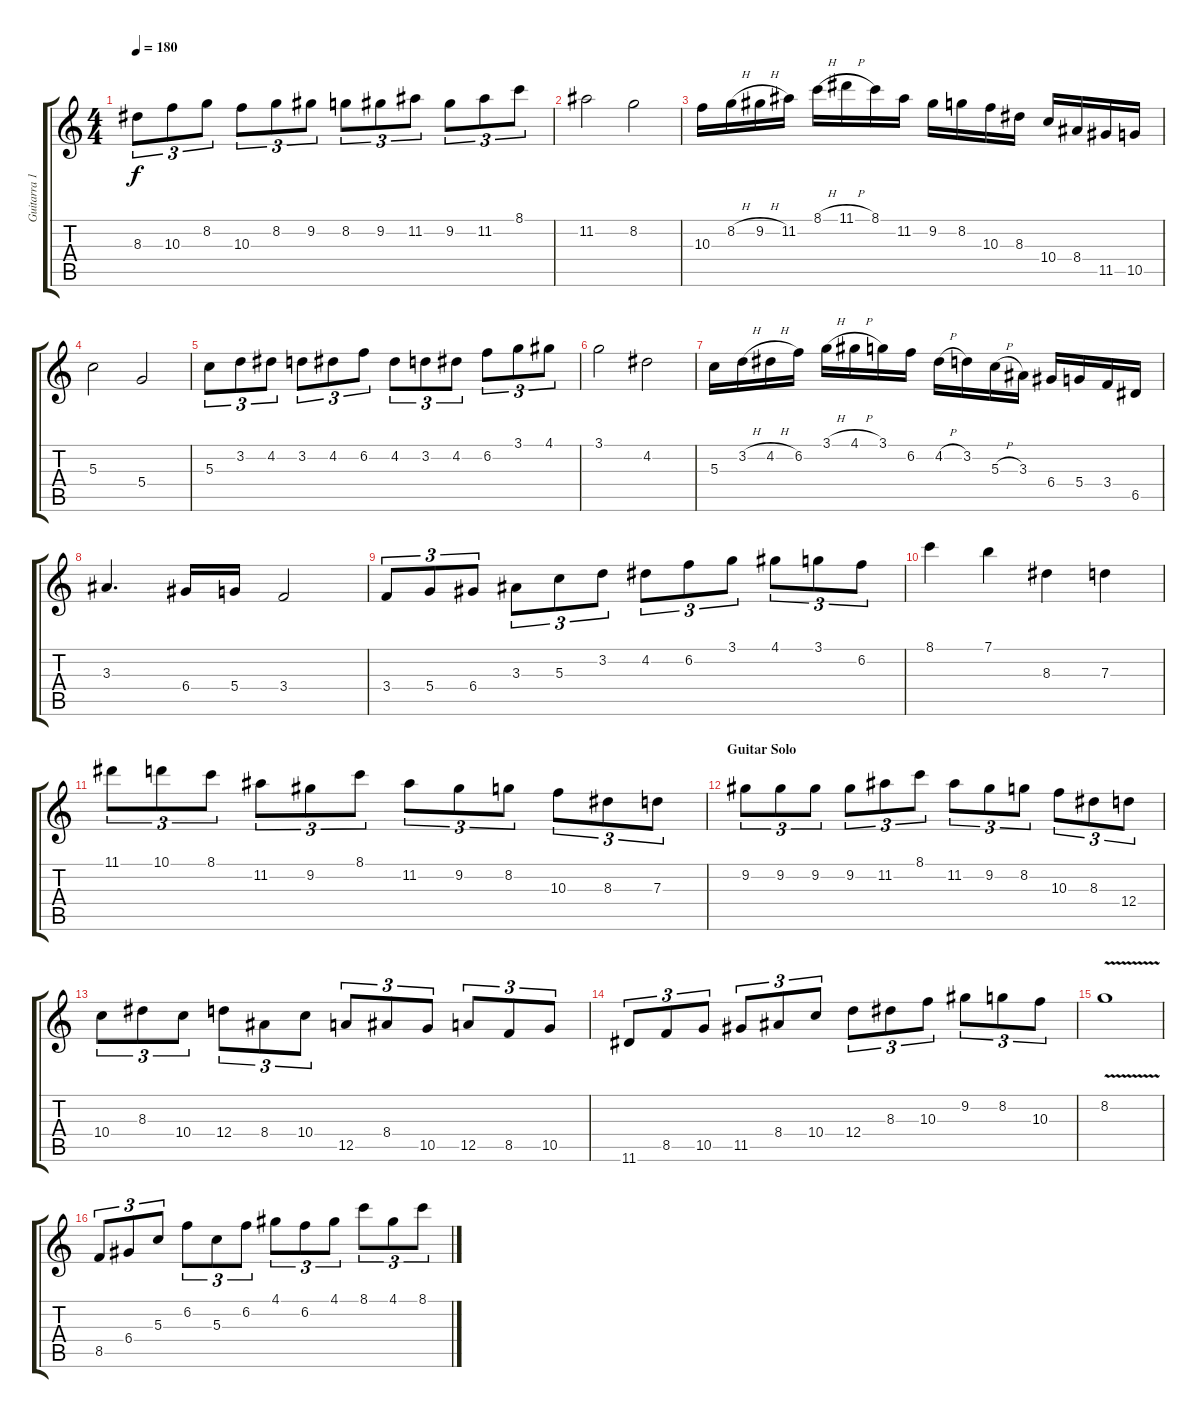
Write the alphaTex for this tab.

\track ("Guitarra 1 (Lider 1)" "Guitarra 1") {instrument overdrivenguitar}
\staff {score tabs}
\tuning (E4 B3 G3 D3 A2 E2) {hide}
\ts (4 4)
\tempo 180
\clef g2
\ks c
8.3.8{tu (3 2) dy f} 10.3.8{tu (3 2)} 8.2.8{tu (3 2)} 10.3.8{tu (3 2)} 8.2.8{tu (3 2)} 9.2.8{tu (3 2)} 8.2.8{tu (3 2)} 9.2.8{tu (3 2)} 11.2.8{tu (3 2)} 9.2.8{tu (3 2)} 11.2.8{tu (3 2)} 8.1.8{tu (3 2)} |
11.2.2 8.2.2 |
10.3.16 8.2{h}.16 9.2{h}.16 11.2.16 8.1{h}.16 11.1{h}.16 8.1.16 11.2.16 9.2.16 8.2.16 10.3.16 8.3.16 10.4.16 8.4.16 11.5.16 10.5.16 |
5.3.2 5.4.2 |
5.3.8{tu (3 2)} 3.2.8{tu (3 2)} 4.2.8{tu (3 2)} 3.2.8{tu (3 2)} 4.2.8{tu (3 2)} 6.2.8{tu (3 2)} 4.2.8{tu (3 2)} 3.2.8{tu (3 2)} 4.2.8{tu (3 2)} 6.2.8{tu (3 2)} 3.1.8{tu (3 2)} 4.1.8{tu (3 2)} |
3.1.2 4.2.2 |
5.3.16 3.2{h}.16 4.2{h}.16 6.2.16 3.1{h}.16 4.1{h}.16 3.1.16 6.2.16 4.2{h}.16 3.2.16 5.3{h}.16 3.3.16 6.4.16 5.4.16 3.4.16 6.5.16 |
3.3.4{d} 6.4.16 5.4.16 3.4.2 |
3.4.8{tu (3 2)} 5.4.8{tu (3 2)} 6.4.8{tu (3 2)} 3.3.8{tu (3 2)} 5.3.8{tu (3 2)} 3.2.8{tu (3 2)} 4.2.8{tu (3 2)} 6.2.8{tu (3 2)} 3.1.8{tu (3 2)} 4.1.8{tu (3 2)} 3.1.8{tu (3 2)} 6.2.8{tu (3 2)} |
8.1.4 7.1.4 8.3.4 7.3.4 |
11.1.8{tu (3 2)} 10.1.8{tu (3 2)} 8.1.8{tu (3 2)} 11.2.8{tu (3 2)} 9.2.8{tu (3 2)} 8.1.8{tu (3 2)} 11.2.8{tu (3 2)} 9.2.8{tu (3 2)} 8.2.8{tu (3 2)} 10.3.8{tu (3 2)} 8.3.8{tu (3 2)} 7.3.8{tu (3 2)} |
\section ("" "Guitar Solo")
9.2.8{tu (3 2) instrument distortionguitar} 9.2.8{tu (3 2)} 9.2.8{tu (3 2)} 9.2.8{tu (3 2)} 11.2.8{tu (3 2)} 8.1.8{tu (3 2)} 11.2.8{tu (3 2)} 9.2.8{tu (3 2)} 8.2.8{tu (3 2)} 10.3.8{tu (3 2)} 8.3.8{tu (3 2)} 12.4.8{tu (3 2)} |
10.4.8{tu (3 2)} 8.3.8{tu (3 2)} 10.4.8{tu (3 2)} 12.4.8{tu (3 2)} 8.4.8{tu (3 2)} 10.4.8{tu (3 2)} 12.5.8{tu (3 2)} 8.4.8{tu (3 2)} 10.5.8{tu (3 2)} 12.5.8{tu (3 2)} 8.5.8{tu (3 2)} 10.5.8{tu (3 2)} |
11.6.8{tu (3 2)} 8.5.8{tu (3 2)} 10.5.8{tu (3 2)} 11.5.8{tu (3 2)} 8.4.8{tu (3 2)} 10.4.8{tu (3 2)} 12.4.8{tu (3 2)} 8.3.8{tu (3 2)} 10.3.8{tu (3 2)} 9.2.8{tu (3 2)} 8.2.8{tu (3 2)} 10.3.8{tu (3 2)} |
8.2{v}.1 |
8.5.8{tu (3 2)} 6.4.8{tu (3 2)} 5.3.8{tu (3 2)} 6.2.8{tu (3 2)} 5.3.8{tu (3 2)} 6.2.8{tu (3 2)} 4.1.8{tu (3 2)} 6.2.8{tu (3 2)} 4.1.8{tu (3 2)} 8.1.8{tu (3 2)} 4.1.8{tu (3 2)} 8.1{ss}.8{tu (3 2)}
